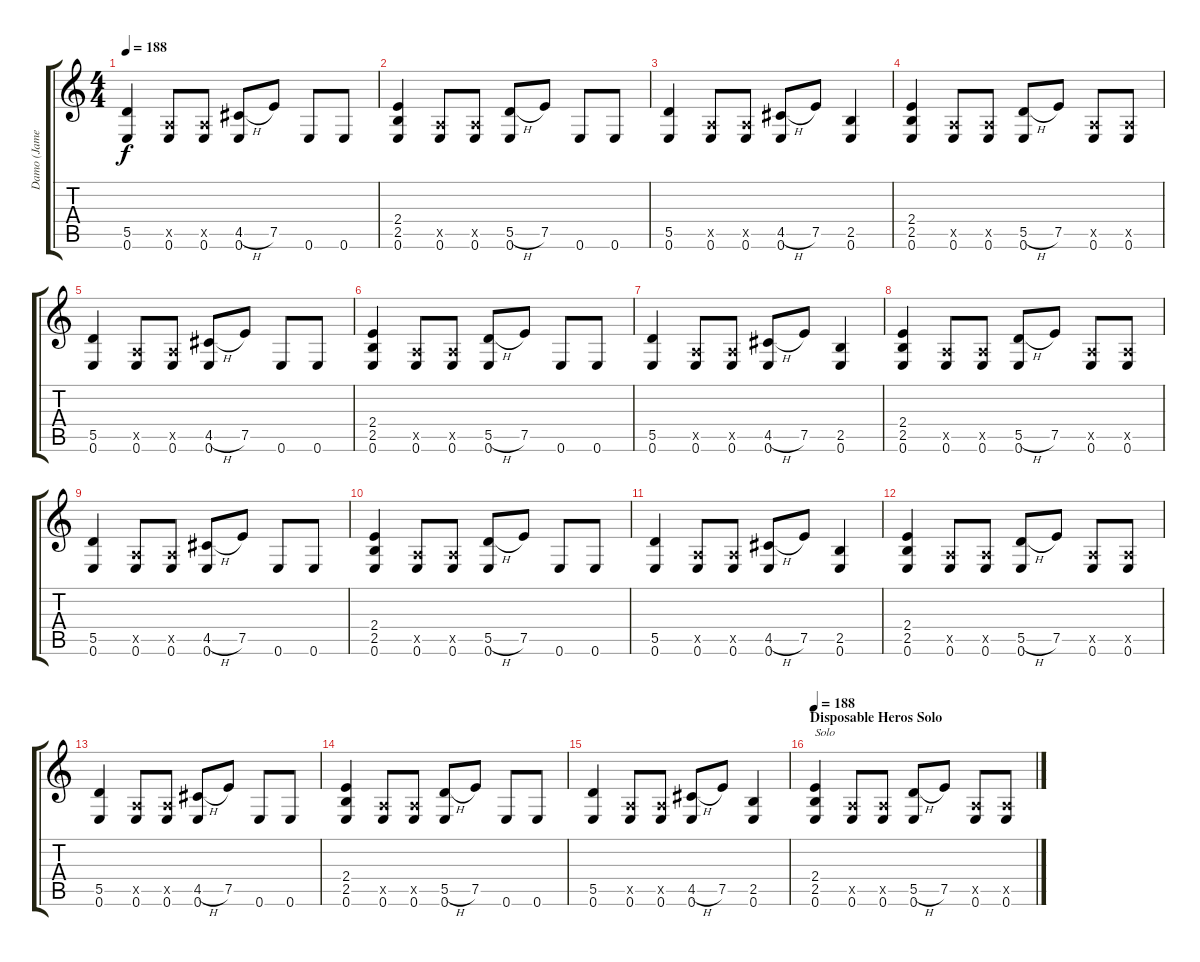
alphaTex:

\track ("Damo (James's Guitar's)" "Damo (Jame") {instrument overdrivenguitar}
\staff {score tabs}
\tuning (E4 B3 G3 D3 A2 E2) {hide}
\ts (4 4)
\tempo 188
\clef g2
\ks c
(5.5 0.6).4{dy f} (0.5{x} 0.6).8 (0.5{x} 0.6).8 (4.5{h} 0.6).8 7.5.8 0.6.8 0.6.8 |
(2.4 2.5 0.6).4 (0.5{x} 0.6).8 (0.5{x} 0.6).8 (5.5{h} 0.6).8 7.5.8 0.6.8 0.6.8 |
(5.5 0.6).4 (0.5{x} 0.6).8 (0.5{x} 0.6).8 (4.5{h} 0.6).8 7.5.8 (2.5 0.6).4 |
(2.4 2.5 0.6).4 (0.5{x} 0.6).8 (0.5{x} 0.6).8 (5.5{h} 0.6).8 7.5.8 (0.5{x} 0.6).8 (0.5{x} 0.6).8 |
(5.5 0.6).4 (0.5{x} 0.6).8 (0.5{x} 0.6).8 (4.5{h} 0.6).8 7.5.8 0.6.8 0.6.8 |
(2.4 2.5 0.6).4 (0.5{x} 0.6).8 (0.5{x} 0.6).8 (5.5{h} 0.6).8 7.5.8 0.6.8 0.6.8 |
(5.5 0.6).4 (0.5{x} 0.6).8 (0.5{x} 0.6).8 (4.5{h} 0.6).8 7.5.8 (2.5 0.6).4 |
(2.4 2.5 0.6).4 (0.5{x} 0.6).8 (0.5{x} 0.6).8 (5.5{h} 0.6).8 7.5.8 (0.5{x} 0.6).8 (0.5{x} 0.6).8 |
(5.5 0.6).4 (0.5{x} 0.6).8 (0.5{x} 0.6).8 (4.5{h} 0.6).8 7.5.8 0.6.8 0.6.8 |
(2.4 2.5 0.6).4 (0.5{x} 0.6).8 (0.5{x} 0.6).8 (5.5{h} 0.6).8 7.5.8 0.6.8 0.6.8 |
(5.5 0.6).4 (0.5{x} 0.6).8 (0.5{x} 0.6).8 (4.5{h} 0.6).8 7.5.8 (2.5 0.6).4 |
(2.4 2.5 0.6).4 (0.5{x} 0.6).8 (0.5{x} 0.6).8 (5.5{h} 0.6).8 7.5.8 (0.5{x} 0.6).8 (0.5{x} 0.6).8 |
(5.5 0.6).4 (0.5{x} 0.6).8 (0.5{x} 0.6).8 (4.5{h} 0.6).8 7.5.8 0.6.8 0.6.8 |
(2.4 2.5 0.6).4 (0.5{x} 0.6).8 (0.5{x} 0.6).8 (5.5{h} 0.6).8 7.5.8 0.6.8 0.6.8 |
(5.5 0.6).4 (0.5{x} 0.6).8 (0.5{x} 0.6).8 (4.5{h} 0.6).8 7.5.8 (2.5 0.6).4 |
\section ("" "Disposable Heros Solo")
\tempo 188
(2.4 2.5 0.6).4{txt "Solo"} (0.5{x} 0.6).8 (0.5{x} 0.6).8 (5.5{h} 0.6).8 7.5.8 (0.5{x} 0.6).8 (0.5{x} 0.6).8
